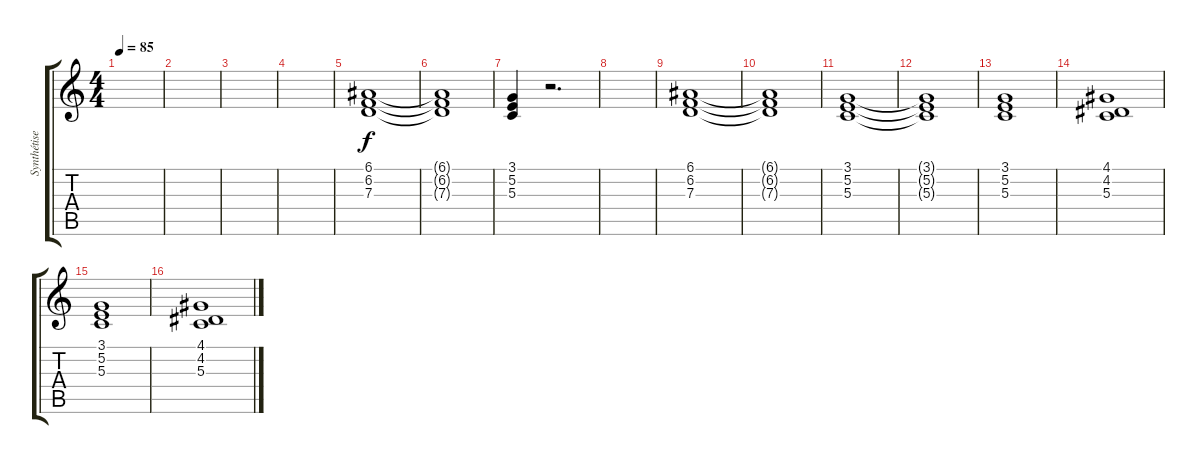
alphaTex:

\track ("Synthétiseur" "Synthétise") {instrument pad8sweep}
\staff {score tabs}
\tuning (E4 B3 G3 D3 A2 E2) {hide}
\ts (4 4)
\tempo 85
\clef g2
\ks c
|
|
|
|
(6.1 6.2 7.3).1{instrument pad8sweep} |
(6.1{t} 6.2{t} 7.3{t}).1 |
(3.1 5.2 5.3).4 r.2{d} |
|
(6.1 6.2 7.3).1 |
(6.1{t} 6.2{t} 7.3{t}).1 |
(3.1 5.2 5.3).1 |
(3.1{t} 5.2{t} 5.3{t}).1 |
(3.1 5.2 5.3).1 |
(4.1 4.2 5.3).1 |
(3.1 5.2 5.3).1 |
(4.1 4.2 5.3).1
